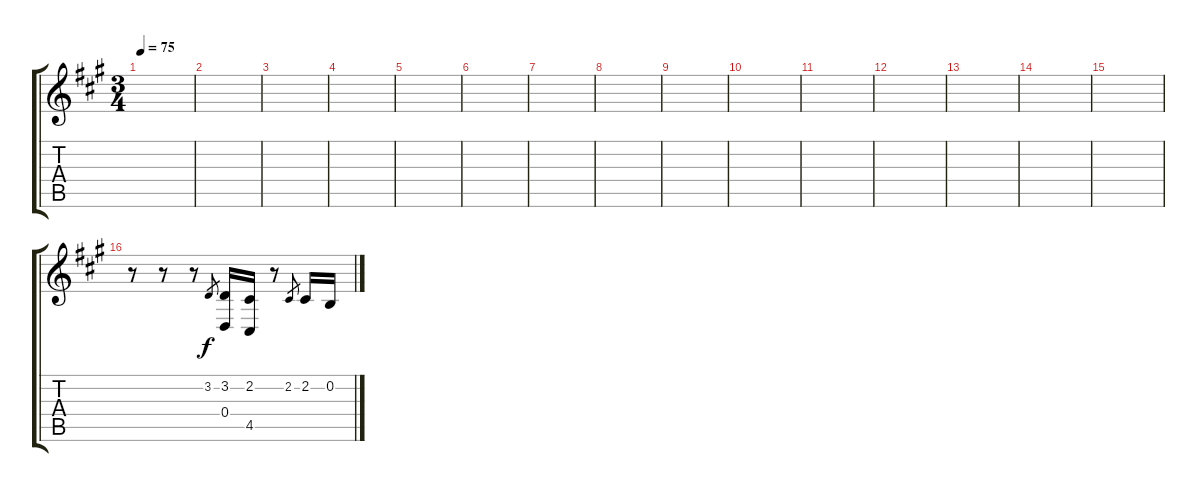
\track "" {instrument acousticgrandpiano}
\staff {score tabs}
\tuning (E4 B3 G3 D3 A2 E2) {hide}
\ts (3 4)
\tempo 75
\clef g2
\ks a
|
|
|
|
|
|
|
|
|
|
|
|
|
|
|
r.8 r.8 r.8 3.2.8{gr} (3.2 0.4).16 (2.2 4.5).16 r.8 2.2.8{gr} 2.2.16 0.2.16
